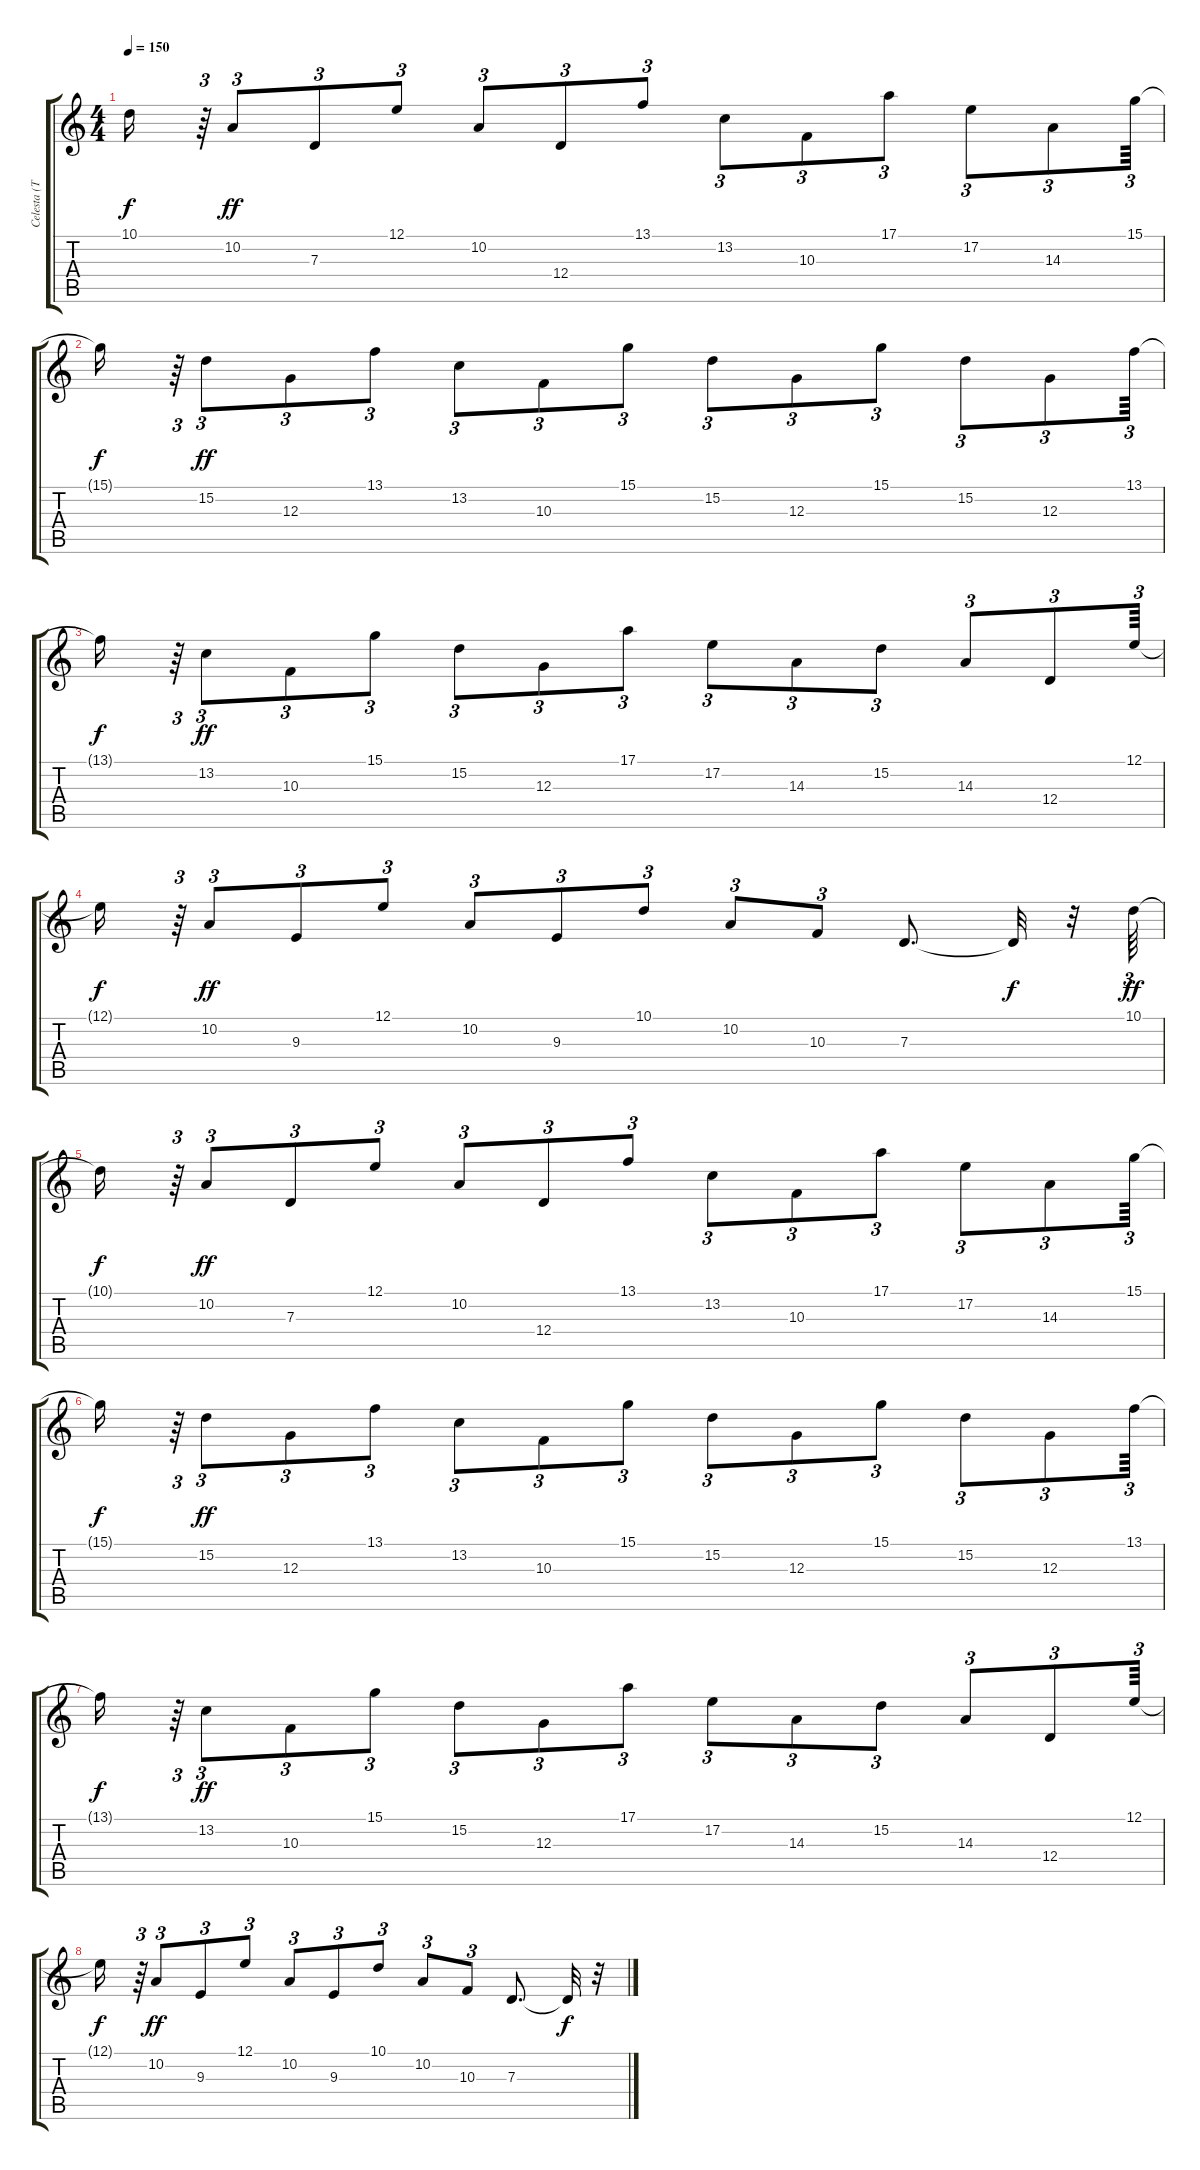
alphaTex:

\track ("Celesta (Theme)" "Celesta (T") {instrument celesta}
\staff {score tabs}
\tuning (E4 B3 G3 D3 A2 E2) {hide}
\ts (4 4)
\tempo 150
\clef g2
\ks c
10.1{t}.16{dy f} r.64{tu (3 2)} 10.2.8{tu (3 2) dy ff} 7.3.8{tu (3 2)} 12.1.8{tu (3 2)} 10.2.8{tu (3 2)} 12.4.8{tu (3 2)} 13.1.8{tu (3 2)} 13.2.8{tu (3 2)} 10.3.8{tu (3 2)} 17.1.8{tu (3 2)} 17.2.8{tu (3 2)} 14.3.8{tu (3 2)} 15.1.64{tu (3 2)} |
15.1{t}.16{dy f} r.64{tu (3 2)} 15.2.8{tu (3 2) dy ff} 12.3.8{tu (3 2)} 13.1.8{tu (3 2)} 13.2.8{tu (3 2)} 10.3.8{tu (3 2)} 15.1.8{tu (3 2)} 15.2.8{tu (3 2)} 12.3.8{tu (3 2)} 15.1.8{tu (3 2)} 15.2.8{tu (3 2)} 12.3.8{tu (3 2)} 13.1.64{tu (3 2)} |
13.1{t}.16{dy f} r.64{tu (3 2)} 13.2.8{tu (3 2) dy ff} 10.3.8{tu (3 2)} 15.1.8{tu (3 2)} 15.2.8{tu (3 2)} 12.3.8{tu (3 2)} 17.1.8{tu (3 2)} 17.2.8{tu (3 2)} 14.3.8{tu (3 2)} 15.2.8{tu (3 2)} 14.3.8{tu (3 2)} 12.4.8{tu (3 2)} 12.1.64{tu (3 2)} |
12.1{t}.16{dy f} r.64{tu (3 2)} 10.2.8{tu (3 2) dy ff} 9.3.8{tu (3 2)} 12.1.8{tu (3 2)} 10.2.8{tu (3 2)} 9.3.8{tu (3 2)} 10.1.8{tu (3 2)} 10.2.8{tu (3 2)} 10.3.8{tu (3 2)} 7.3.8{d} 7.3{t}.32{dy f} r.32 10.1.64{tu (3 2) dy ff volume 16} |
10.1{t}.16{dy f} r.64{tu (3 2)} 10.2.8{tu (3 2) dy ff} 7.3.8{tu (3 2)} 12.1.8{tu (3 2)} 10.2.8{tu (3 2)} 12.4.8{tu (3 2)} 13.1.8{tu (3 2)} 13.2.8{tu (3 2)} 10.3.8{tu (3 2)} 17.1.8{tu (3 2)} 17.2.8{tu (3 2)} 14.3.8{tu (3 2)} 15.1.64{tu (3 2)} |
15.1{t}.16{dy f} r.64{tu (3 2)} 15.2.8{tu (3 2) dy ff} 12.3.8{tu (3 2)} 13.1.8{tu (3 2)} 13.2.8{tu (3 2)} 10.3.8{tu (3 2)} 15.1.8{tu (3 2)} 15.2.8{tu (3 2)} 12.3.8{tu (3 2)} 15.1.8{tu (3 2)} 15.2.8{tu (3 2)} 12.3.8{tu (3 2)} 13.1.64{tu (3 2)} |
13.1{t}.16{dy f} r.64{tu (3 2)} 13.2.8{tu (3 2) dy ff} 10.3.8{tu (3 2)} 15.1.8{tu (3 2)} 15.2.8{tu (3 2)} 12.3.8{tu (3 2)} 17.1.8{tu (3 2)} 17.2.8{tu (3 2)} 14.3.8{tu (3 2)} 15.2.8{tu (3 2)} 14.3.8{tu (3 2)} 12.4.8{tu (3 2)} 12.1.64{tu (3 2)} |
12.1{t}.16{dy f} r.64{tu (3 2)} 10.2.8{tu (3 2) dy ff} 9.3.8{tu (3 2)} 12.1.8{tu (3 2)} 10.2.8{tu (3 2)} 9.3.8{tu (3 2)} 10.1.8{tu (3 2)} 10.2.8{tu (3 2)} 10.3.8{tu (3 2)} 7.3.8{d} 7.3{t}.32{dy f} r.32
